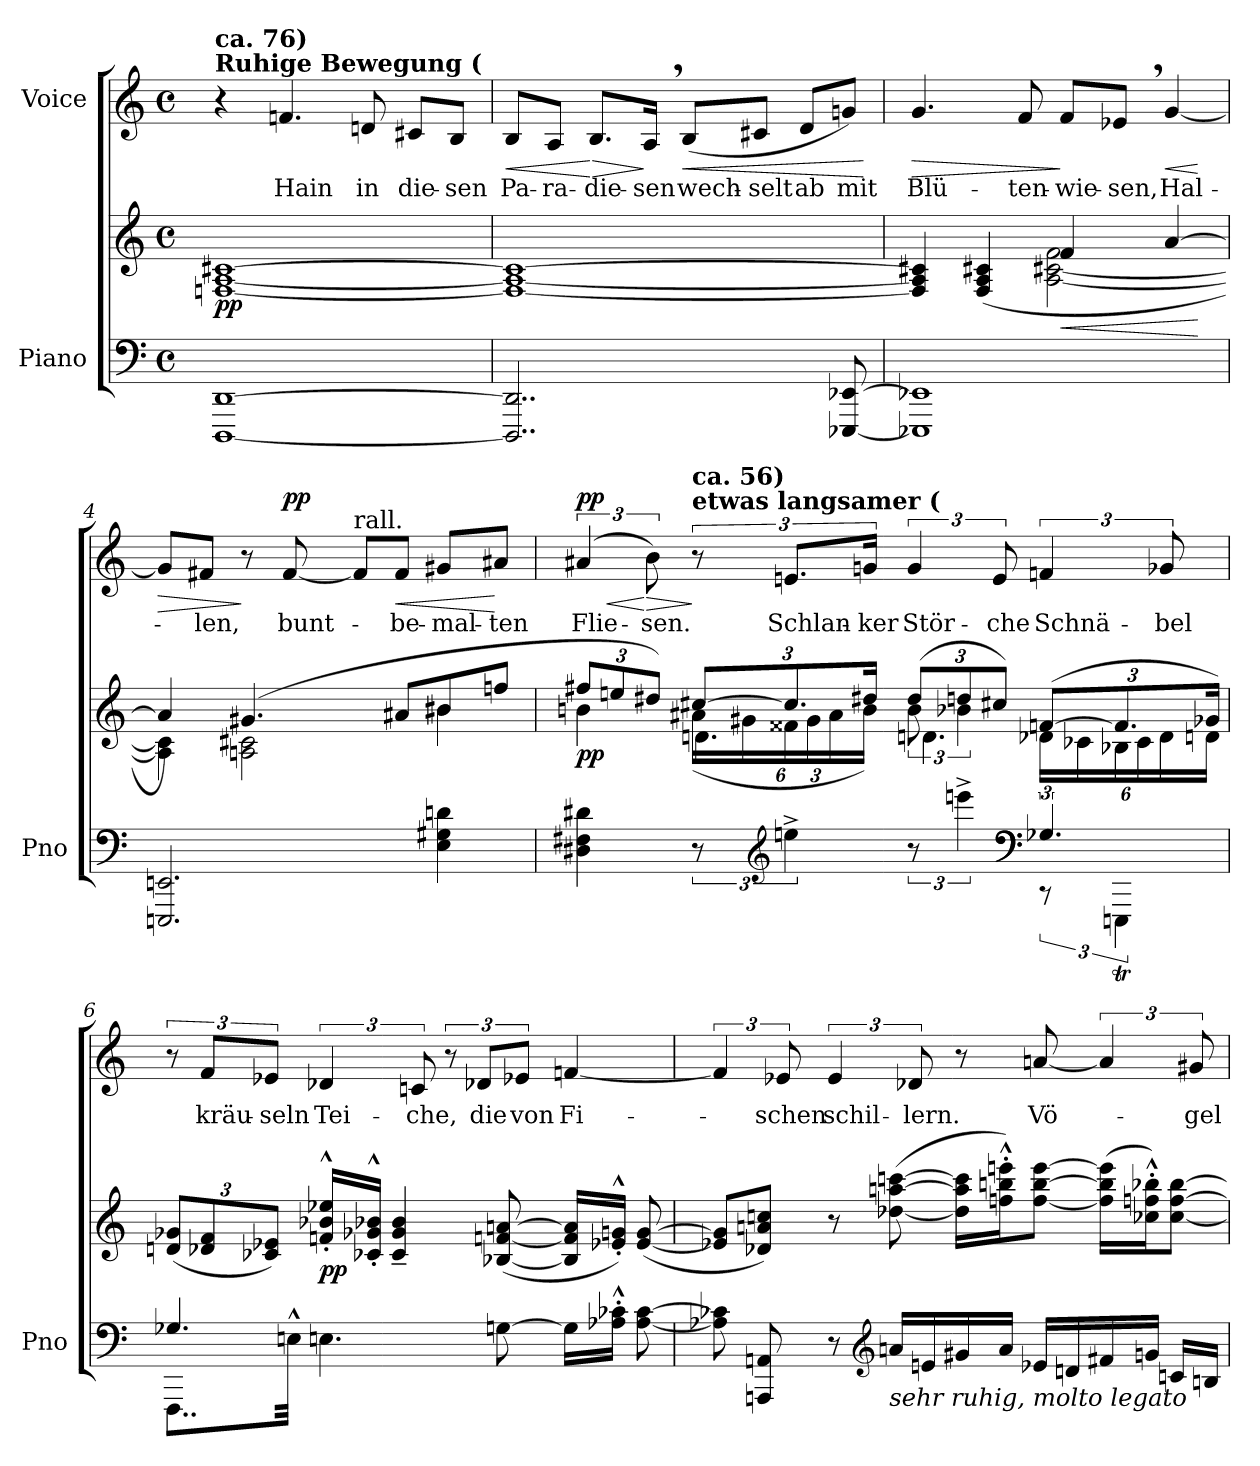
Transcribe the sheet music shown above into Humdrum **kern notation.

**kern	**kern	**dynam	**kern	**text	**dynam
*part2	*part2	*part2	*part1	*part1	*part1
*staff3	*staff2	*staff2/3	*staff1	*staff1	*staff1
*I"Piano	*	*	*I"Voice	*	*
*I'Pno	*	*	*	*	*
*clefF4	*clefG2	*	*clefG2	*	*
*k[]	*k[]	*	*k[]	*	*
*M4/4	*M4/4	*	*M4/4	*	*
*met(c)	*met(c)	*	*met(c)	*	*
=1	=1	=1	=1	=1	=1
!	!	!	!LO:TX:a:B:t=Ruhige Bewegung (	!	!
!	!	!	!LO:TX:a:B:t=ca. 76)	!	!
!	!	!LO:DY:b	!	!	!
[1DDD [1DD	[1Fn [1A [1c#X	pp	4r	.	.
!	!	!	!	!LO:LY:b	!
.	.	.	4.fn/	Hain	.
!	!	!	!	!LO:LY:b	!
.	.	.	8dn/	in	.
!	!	!	!	!LO:LY:b	!
.	.	.	8c#X/L	die-	.
!	!	!	!	!LO:LY:b	!
.	.	.	8B/J	-sen	.
=2	=2	=2	=2	=2	=2
!	!	!	!	!LO:LY:b	!LO:HP:b
2..DDD/] 2..DD/]	1F_ 1A_ 1c#_	.	8B/L	Pa-	<
!	!	!	!	!LO:LY:b	!
.	.	.	8A/J	-ra-	.
!	!	!	!	!LO:LY:b	!LO:HP:n=1:b
.	.	.	8.B/L	-die-	[ >
!	!	!	!	!LO:LY:b	!
.	.	.	16A,/Jk	-sen	]
!	!	!	!	!LO:LY:b	!LO:HP:b
.	.	.	(>8B/L	wech-	<
!	!	!	!	!LO:LY:b	!
.	.	.	8c#X/J	-selt	.
!	!	!	!	!LO:LY:b	!
.	.	.	8d/L	ab	.
!	!	!	!	!LO:LY:b	!
[8EEE-X/ [8EE-X/	.	.	8gn/J)	mit	.
.	.	.	.	.	[
!!LO:LB:g=z
=3	=3	=3	=3	=3	=3
*	*^	*	*	*	*
!	!	!	!	!	!LO:LY:b	!LO:HP:b
1EEE-X] 1EE-X]	4F/] 4A/] 4c#X/]	2ryy	.	4.g/	Blü-	>
.	(4F/ 4A/ 4c#X/	.	.	.	.	.
!	!	!	!	!	!LO:LY:b	!
.	.	.	.	8f/	-ten-	.
!	!	!	!LO:HP:b	!	!LO:LY:b	!
.	4f/	[2A\ [2c#X\ 2f\	<	8f/L	-wie-	]
!	!	!	!	!	!LO:LY:b	!
.	.	.	.	8e-X,/J	-sen,	.
!	!	!	!	!	!LO:LY:b	!LO:HP:b
.	[4a/	.	.	[4g/	Hal-	<
*	*v	*v	*	*	*	*
.	.	[	.	.	[
=4	=4	=4	=4	=4	=4
*	*^	*	*	*	*
!	!	!	!	!	!	!LO:HP:b
2.EEEn/ 2.EEn/	4a/])	4A\] 4c#\]	.	8g/L]	.	>
!	!	!	!	!	!LO:LY:b	!
.	.	.	.	8f#X/J	-len,	.
.	(4.g#X/	2An\ 2c#X\	.	8r	.	]
!	!	!	!	!	!LO:LY:b	!LO:DY:a
.	.	.	.	[8f#/	bunt-	pp
!	!	!	!	!LO:TX:a:t=rall.	!	!
.	.	.	.	8f#/L]	.	.
!	!	!	!	!	!LO:LY:b	!LO:HP:b
.	8a#X/L	.	.	8f#/J	-be-	<
!	!	!	!	!	!LO:LY:b	!
4E\ 4G#X\ 4dn\	8b#X/	4b#\	.	8g#X/L	-mal-	.
!	!	!	!	!	!LO:LY:b	!
.	8ffn/J	.	.	8a#X/J	-ten	[
*	*v	*v	*	*	*	*
!!LO:LB:g=z
=5	=5	=5	=5	=5	=5
*^	*	*	*	*	*
*	*	*Xbrackettup	*	*	*	*
*	*	*^	*	*	*	*
*	*	*	*^	*	*	*	*
!	!	!	!	!	!LO:DY:b	!	!LO:LY:b	!LO:HP:b
!	!	!	!	!	!	!	!	!LO:DY:n=1:a
4D#X\ 4F#X\ 4d#X\	2.ryy	12ff#X/L	4bn\	4ryy	pp	(6a#X/	Flie-	< pp
.	.	12een/	.	.	.	.	.	.
!	!	!	!	!	!	!	!LO:LY:b	!LO:HP:n=1:b
.	.	12dd#X/J)	.	.	.	12b\)	-sen.	[ >
!	!	!	!	!	!	!LO:TX:a:B:t=etwas langsamer (	!	!
!	!	!	!	!	!	!LO:TX:a:B:t=ca. 56)	!	!
12r	.	[12cc#X/L	(24a#X\LL	6.dn\	.	12r	.	]
.	.	.	24g#X\	.	.	.	.	.
*clefG2	*	*	*	*	*	*	*	*
!	!	!	!	!	!	!	!LO:LY:b	!
6een^\	.	12.cc#/]	24f##X\	.	.	12.en/L	Schlan-	.
.	.	.	24g#\	.	.	.	.	.
.	.	.	24a#\	.	.	.	.	.
!	!	!	!	!	!	!	!LO:LY:b	!
.	.	24dd#X/Jk	24b\JJ)	.	.	24gn/Jk	-ker	.
*	*	*	*brackettup	*	*	*	*	*
!	!	!	!	!	!	!	!LO:LY:b	!
12r	.	(12dd#i/L	12b\	6.dn\	.	6g/	Stör-	.
6eeen^\	.	12ddn/	6b-X\	.	.	.	.	.
!	!	!	!	!	!	!	!LO:LY:b	!
.	.	12cc#X/J)	.	.	.	12e/	-che	.
*clefF4	*	*	*	*	*	*	*	*
*	*	*	*Xbrackettup	*	*	*	*	*
!	!	!	!	!	!	!	!LO:LY:b	!
6.G-X/	12r	([12fn/L	24d-X\LL	4ryy	.	6fn/	Schnä-	.
.	.	.	24c-X\	.	.	.	.	.
.	6EEEnt\	12.f/]	24B-X\	.	.	.	.	.
.	.	.	24c-\	.	.	.	.	.
!	!	!	!	!	!	!	!LO:LY:b	!
.	.	.	24d-\	.	.	12g-X/	-bel	.
.	.	24g-X/Jk)	24dn\JJ	.	.	.	.	.
*	*	*v	*v	*v	*	*	*	*
=6	=6	=6	=6	=6	=6	=6
8..FFF\L	4.G-X/	(12dn/ 12g-X/L	.	12r	.	.
!	!	!	!	!	!LO:LY:b	!
.	.	12d-X/ 12f/	.	12f/L	kräu-	.
!	!	!	!	!	!LO:LY:b	!
.	.	12c-X/ 12e-X/J)	.	12e-X/J	-seln	.
32En^^\Jkk	.	.	.	.	.	.
!	!	!	!LO:DY:b	!	!LO:LY:b	!
4.Eni\	.	16fn/'>^^ 16b-X/'>^^ 16ee-X/'>^^LL	pp	6d-X/	Tei-	.
.	.	16c-X/'>^^ 16g-X/'>^^ 16b-X/'>^^JJ	.	.	.	.
.	2ryy	4c-/~> 4g-/~> 4b-/~>	.	.	.	.
!	!	!	!	!	!LO:LY:b	!
.	.	.	.	12cn/	-che,	.
.	.	.	.	12r	.	.
!	!	!	!	!	!LO:LY:b	!
.	.	.	.	12d-X/L	die	.
[8Gn\	.	([8B-X/ [8fn/ [8an/	.	.	.	.
!	!	!	!	!	!LO:LY:b	!
.	.	.	.	12e-X/J	von	.
!	!	!	!	!	!LO:LY:b	!
16G\LL]	.	16B-/] 16f/] 16a/]LL	.	[4fn/	Fi-	.
16A-X\'^^ 16c-X\'^^JJ	.	16e-X/'>^^ 16gn/'>^^JJ)	.	.	.	.
[8A-\ [8c-\	8ryy	([8e-/ [8g/	.	.	.	.
*v	*v	*	*	*	*	*
!!LO:PB:g=z
=7	=7	=7	=7	=7	=7
8A-X\] 8c-X\]	8e-X/] 8g/]L	.	6f/]	.	.
8AAAn/ 8AAn/	8d-X/ 8an/ 8ccn/J)	.	.	.	.
!	!	!	!	!LO:LY:b	!
.	.	.	12e-X/	-schen	.
!	!	!	!	!LO:LY:b	!
8r	8r	.	6e-/	schil-	.
*clefG2	*	*	*	*	*
!LO:TX:b:i:t=sehr ruhig, molto legato	!	!	!	!	!
16an/LL	([8dd-X\ [8aan\ [8cccn\	.	.	.	.
!	!	!	!	!LO:LY:b	!
.	.	.	12d-X/	-lern.	.
16en/	.	.	.	.	.
16g#X/	16dd-\] 16aa\] 16ccc\]LL	.	8r	.	.
16a/JJ	16ffn\'^^ 16bbn\'^^ 16eeen\'^^J)	.	.	.	.
!	!	!	!	!LO:LY:b	!
16e-X/LL	[8ff\ [8bb\ [8eee\J	.	[8an/	Vö-	.
16dn/	.	.	.	.	.
16f#X/	(16ff\] 16bb\] 16eee\]LL	.	6a/]	.	.
16gn/JJ	16cc-X\'^^ 16ffn\'^^ 16bb-X\'^^J)	.	.	.	.
16cn/LL	[8cc-\ [8ff\ [8bb-\J	.	.	.	.
!	!	!	!	!LO:LY:b	!
.	.	.	12g#X/	-gel-	.
16Bn/JJ	.	.	.	.	.
=	=	=	=	=	=
*-	*-	*-	*-	*-	*-
